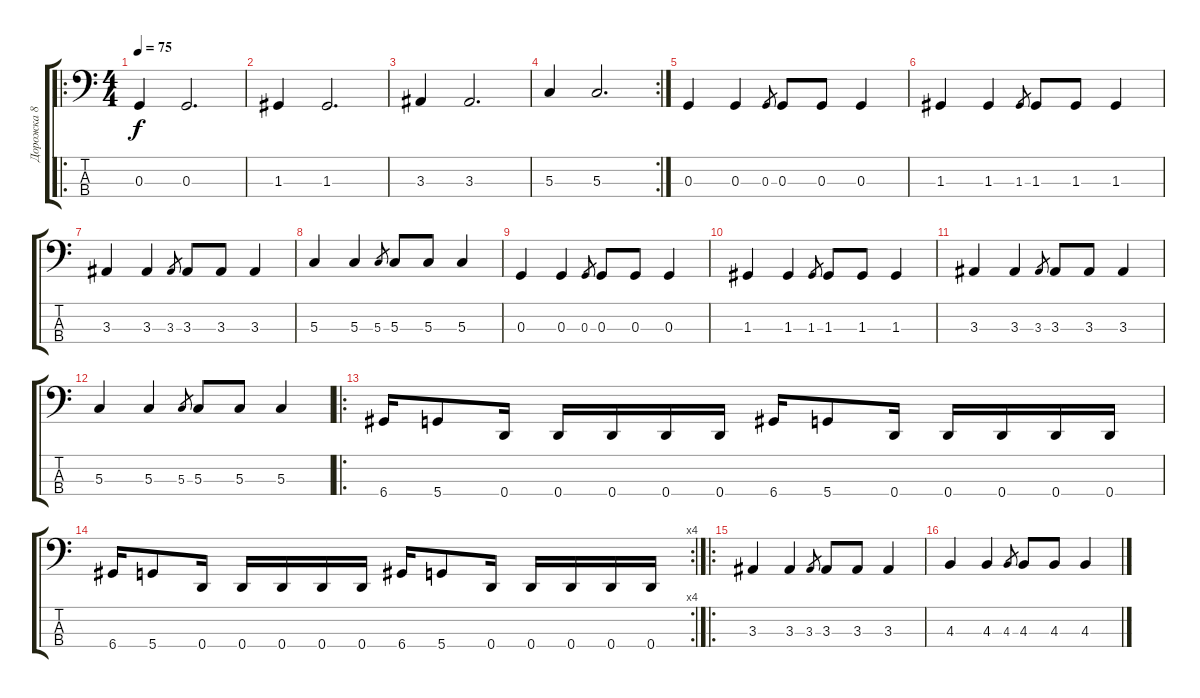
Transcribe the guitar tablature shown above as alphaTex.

\track ("Дорожка 8" "Дорожка 8") {instrument electricbassfinger}
\staff {score tabs}
\tuning (F2 C2 G1 D1) {hide}
\ro
\ts (4 4)
\tempo 75
\clef f4
\ks c
0.3.4{dy f} 0.3.2{d} |
1.3.4 1.3.2{d} |
3.3.4 3.3.2{d} |
\rc 2
5.3.4 5.3.2{d} |
0.3.4 0.3.4 0.3.8{gr} 0.3.8 0.3.8 0.3.4 |
1.3.4 1.3.4 1.3.8{gr} 1.3.8 1.3.8 1.3.4 |
3.3.4 3.3.4 3.3.8{gr} 3.3.8 3.3.8 3.3.4 |
5.3.4 5.3.4 5.3.8{gr} 5.3.8 5.3.8 5.3.4 |
0.3.4 0.3.4 0.3.8{gr} 0.3.8 0.3.8 0.3.4 |
1.3.4 1.3.4 1.3.8{gr} 1.3.8 1.3.8 1.3.4 |
3.3.4 3.3.4 3.3.8{gr} 3.3.8 3.3.8 3.3.4 |
5.3.4 5.3.4 5.3.8{gr} 5.3.8 5.3.8 5.3.4 |
\ro
6.4.16 5.4.8 0.4.16 0.4.16 0.4.16 0.4.16 0.4.16 6.4.16 5.4.8 0.4.16 0.4.16 0.4.16 0.4.16 0.4.16 |
\rc 4
6.4.16 5.4.8 0.4.16 0.4.16 0.4.16 0.4.16 0.4.16 6.4.16 5.4.8 0.4.16 0.4.16 0.4.16 0.4.16 0.4.16 |
\ro
3.3.4 3.3.4 3.3.8{gr} 3.3.8 3.3.8 3.3.4 |
4.3.4 4.3.4 4.3.8{gr} 4.3.8 4.3.8 4.3.4
